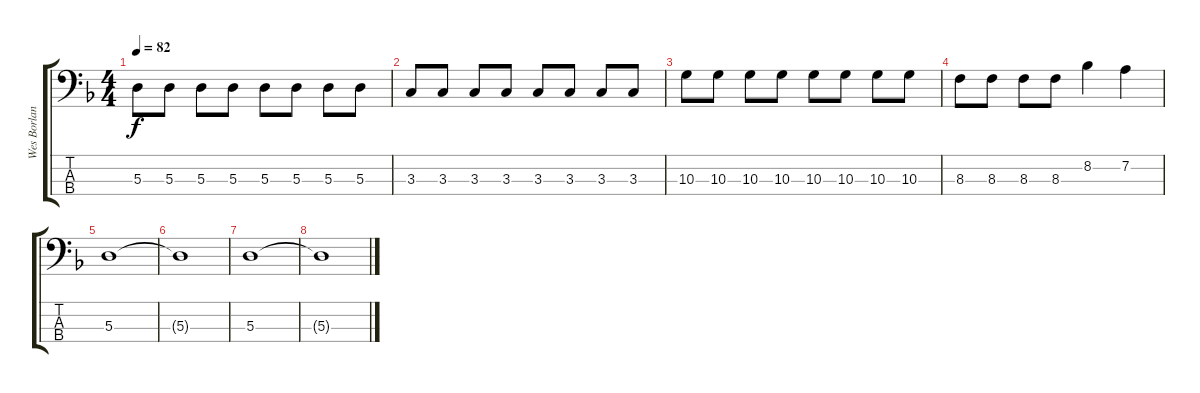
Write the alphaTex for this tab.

\track ("Wes Borland" "Wes Borlan") {instrument electricbassfinger}
\staff {score tabs}
\tuning (G2 D2 A1 E1) {hide}
\ts (4 4)
\tempo 82
\clef f4
\ks f
5.3.8{dy f} 5.3.8 5.3.8 5.3.8 5.3.8 5.3.8 5.3.8 5.3.8 |
3.3.8 3.3.8 3.3.8 3.3.8 3.3.8 3.3.8 3.3.8 3.3.8 |
10.3.8 10.3.8 10.3.8 10.3.8 10.3.8 10.3.8 10.3.8 10.3.8 |
8.3.8 8.3.8 8.3.8 8.3.8 8.2.4 7.2.4 |
5.3.1 |
5.3{t}.1 |
5.3.1 |
5.3{t}.1
